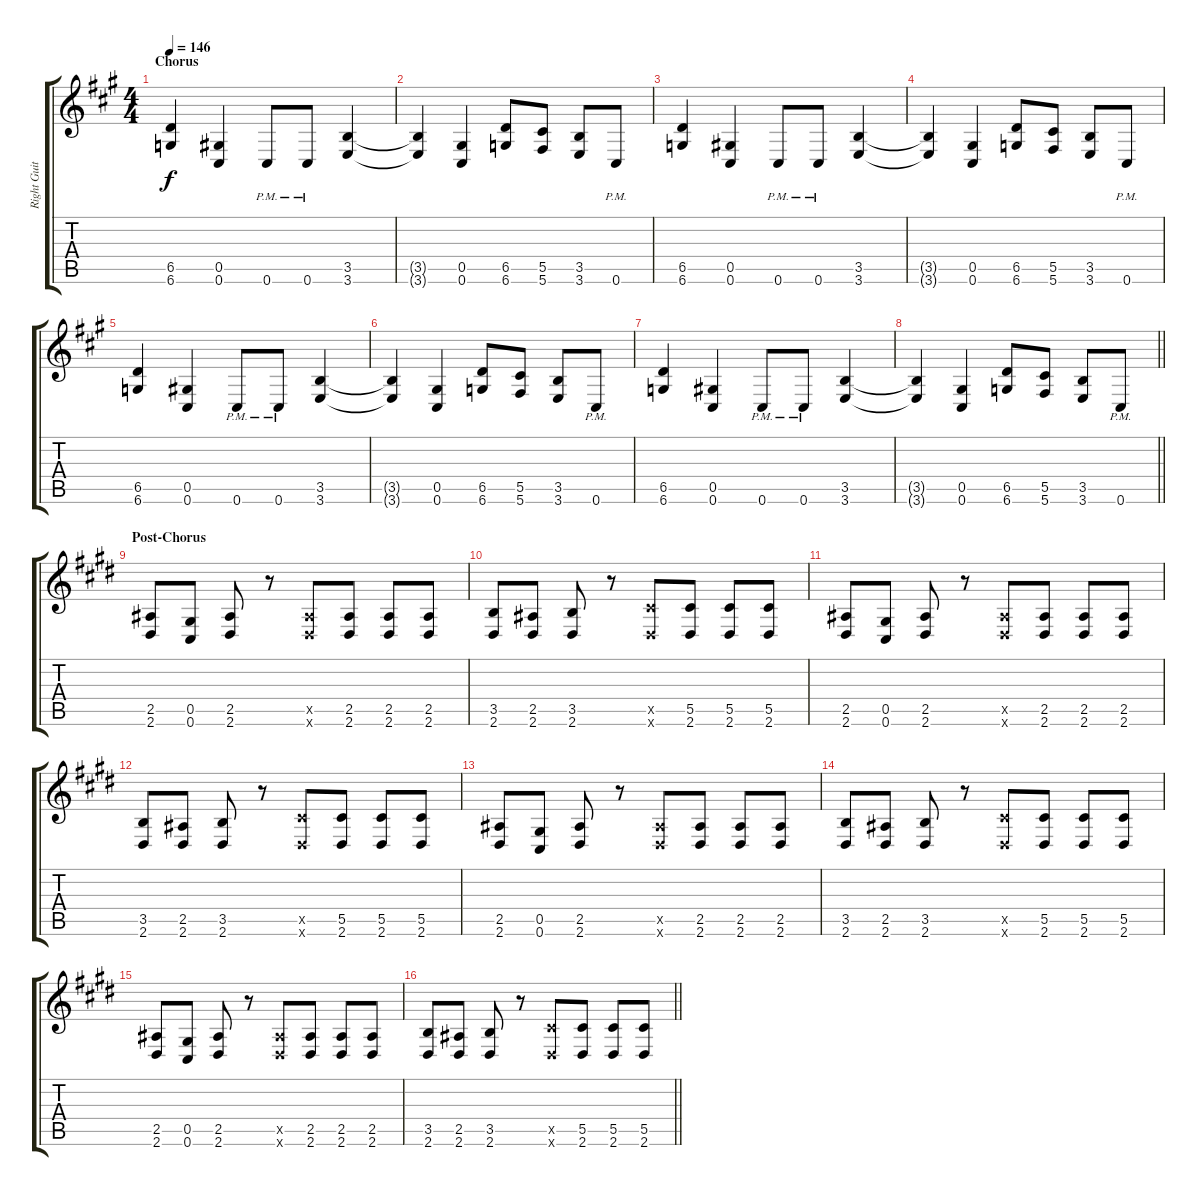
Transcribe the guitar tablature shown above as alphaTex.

\track ("Right Guitar" "Right Guit") {instrument overdrivenguitar}
\staff {score tabs}
\tuning (Eb4 Bb3 Gb3 Db3 Ab2 Db2) {hide}
\ts (4 4)
\section ("" "Chorus")
\tempo 146
\clef g2
\ks a
(6.5 6.6).4{dy f} (0.5 0.6).4 0.6{pm}.8 0.6{pm}.8 (3.5 3.6).4 |
(3.5{t} 3.6{t}).4 (0.5 0.6).4 (6.5 6.6).8 (5.5 5.6).8 (3.5 3.6).8 0.6{pm}.8 |
(6.5 6.6).4 (0.5 0.6).4 0.6{pm}.8 0.6{pm}.8 (3.5 3.6).4 |
(3.5{t} 3.6{t}).4 (0.5 0.6).4 (6.5 6.6).8 (5.5 5.6).8 (3.5 3.6).8 0.6{pm}.8 |
(6.5 6.6).4 (0.5 0.6).4 0.6{pm}.8 0.6{pm}.8 (3.5 3.6).4 |
(3.5{t} 3.6{t}).4 (0.5 0.6).4 (6.5 6.6).8 (5.5 5.6).8 (3.5 3.6).8 0.6{pm}.8 |
(6.5 6.6).4 (0.5 0.6).4 0.6{pm}.8 0.6{pm}.8 (3.5 3.6).4 |
\barLineRight lightlight
(3.5{t} 3.6{t}).4 (0.5 0.6).4 (6.5 6.6).8 (5.5 5.6).8 (3.5 3.6).8 0.6{pm}.8 |
\section ("" "Post-Chorus")
\ks e
(2.5 2.6).8 (0.5 0.6).8 (2.5 2.6).8 r.8 (2.5{x} 2.6{x}).8 (2.5 2.6).8 (2.5 2.6).8 (2.5 2.6).8 |
(3.5 2.6).8 (2.5 2.6).8 (3.5 2.6).8 r.8 (5.5{x} 2.6{x}).8 (5.5 2.6).8 (5.5 2.6).8 (5.5 2.6).8 |
(2.5 2.6).8 (0.5 0.6).8 (2.5 2.6).8 r.8 (2.5{x} 2.6{x}).8 (2.5 2.6).8 (2.5 2.6).8 (2.5 2.6).8 |
(3.5 2.6).8 (2.5 2.6).8 (3.5 2.6).8 r.8 (5.5{x} 2.6{x}).8 (5.5 2.6).8 (5.5 2.6).8 (5.5 2.6).8 |
(2.5 2.6).8 (0.5 0.6).8 (2.5 2.6).8 r.8 (2.5{x} 2.6{x}).8 (2.5 2.6).8 (2.5 2.6).8 (2.5 2.6).8 |
(3.5 2.6).8 (2.5 2.6).8 (3.5 2.6).8 r.8 (5.5{x} 2.6{x}).8 (5.5 2.6).8 (5.5 2.6).8 (5.5 2.6).8 |
(2.5 2.6).8 (0.5 0.6).8 (2.5 2.6).8 r.8 (2.5{x} 2.6{x}).8 (2.5 2.6).8 (2.5 2.6).8 (2.5 2.6).8 |
\barLineRight lightlight
(3.5 2.6).8 (2.5 2.6).8 (3.5 2.6).8 r.8 (5.5{x} 2.6{x}).8 (5.5 2.6).8 (5.5 2.6).8 (5.5 2.6).8
